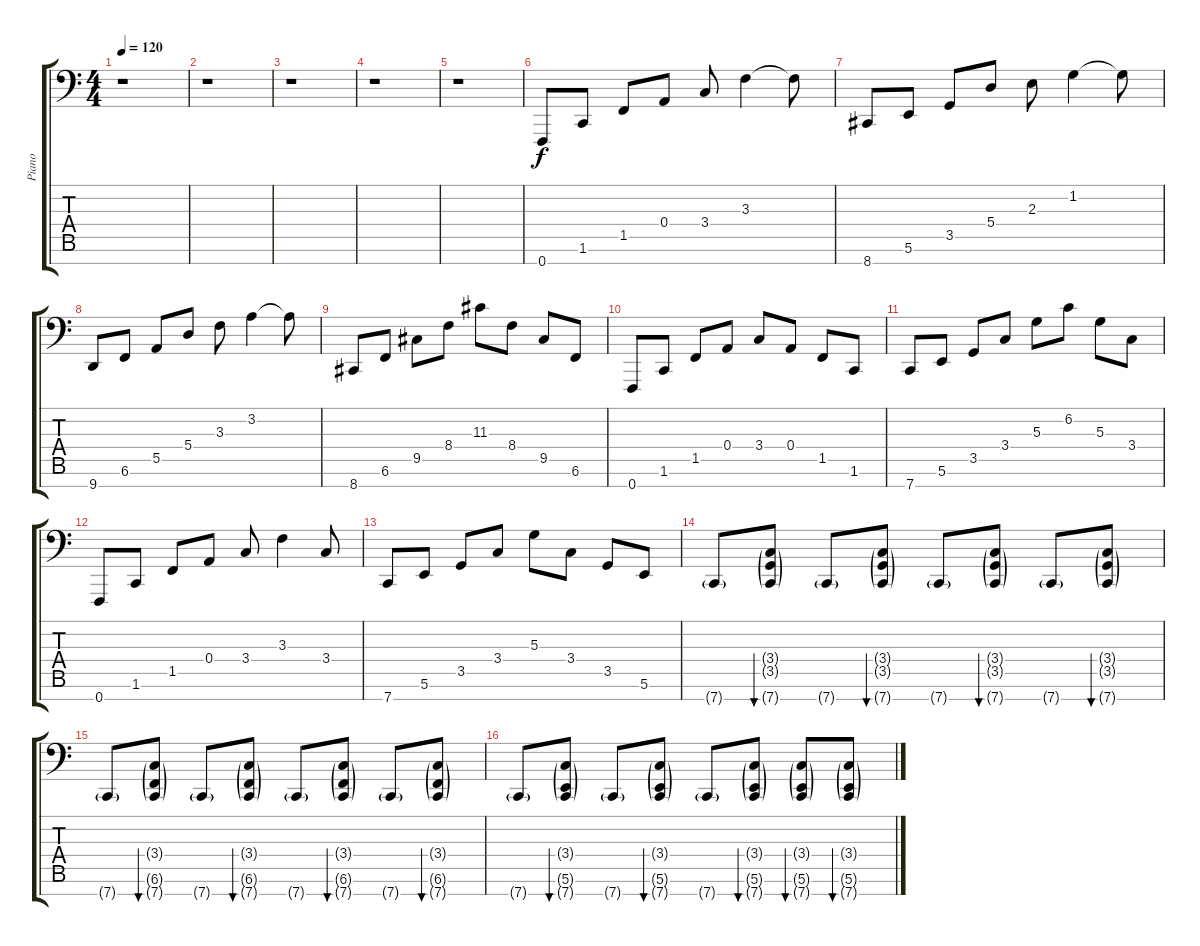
\track ("Piano " "Piano ") {instrument brightacousticpiano}
\staff {score tabs}
\tuning (B3 Gb3 D3 A2 E2 B1 F1) {hide}
\ts (4 4)
\tempo 120
\clef f4
\ks c
r.1{dy f} |
r.1 |
r.1 |
r.1 |
r.1 |
0.7.8 1.6.8 1.5.8 0.4.8 3.4.8 3.3.4 3.3{t}.8 |
8.7.8 5.6.8 3.5.8 5.4.8 2.3.8 1.2.4 1.2{t}.8 |
9.7.8 6.6.8 5.5.8 5.4.8 3.3.8 3.2.4 3.2{t}.8 |
8.7.8 6.6.8 9.5.8 8.4.8 11.3.8 8.4.8 9.5.8 6.6.8 |
0.7.8 1.6.8 1.5.8 0.4.8 3.4.8 0.4.8 1.5.8 1.6.8 |
7.7.8 5.6.8 3.5.8 3.4.8 5.3.8 6.2.8 5.3.8 3.4.8 |
0.7.8 1.6.8 1.5.8 0.4.8 3.4.8 3.3.4 3.4.8 |
7.7.8 5.6.8 3.5.8 3.4.8 5.3.8 3.4.8 3.5.8 5.6.8 |
7.7{g}.8 (3.4{g} 3.5{g} 7.7{g}).8{bu 120} 7.7{g}.8 (3.4{g} 3.5{g} 7.7{g}).8{bu 120} 7.7{g}.8 (3.4{g} 3.5{g} 7.7{g}).8{bu 120} 7.7{g}.8 (3.4{g} 3.5{g} 7.7{g}).8{bu 120} |
7.7{g}.8 (3.4{g} 6.6{g} 7.7{g}).8{bu 120} 7.7{g}.8 (3.4{g} 6.6{g} 7.7{g}).8{bu 120} 7.7{g}.8 (3.4{g} 6.6{g} 7.7{g}).8{bu 120} 7.7{g}.8 (3.4{g} 6.6{g} 7.7{g}).8{bu 120} |
7.7{g}.8 (3.4{g} 5.6{g} 7.7{g}).8{bu 120} 7.7{g}.8 (3.4{g} 5.6{g} 7.7{g}).8{bu 120} 7.7{g}.8 (3.4{g} 5.6{g} 7.7{g}).8{bu 120} (3.4{g} 5.6{g} 7.7{g}).8{bu 120} (3.4{g} 5.6{g} 7.7{g}).8{bu 120}
